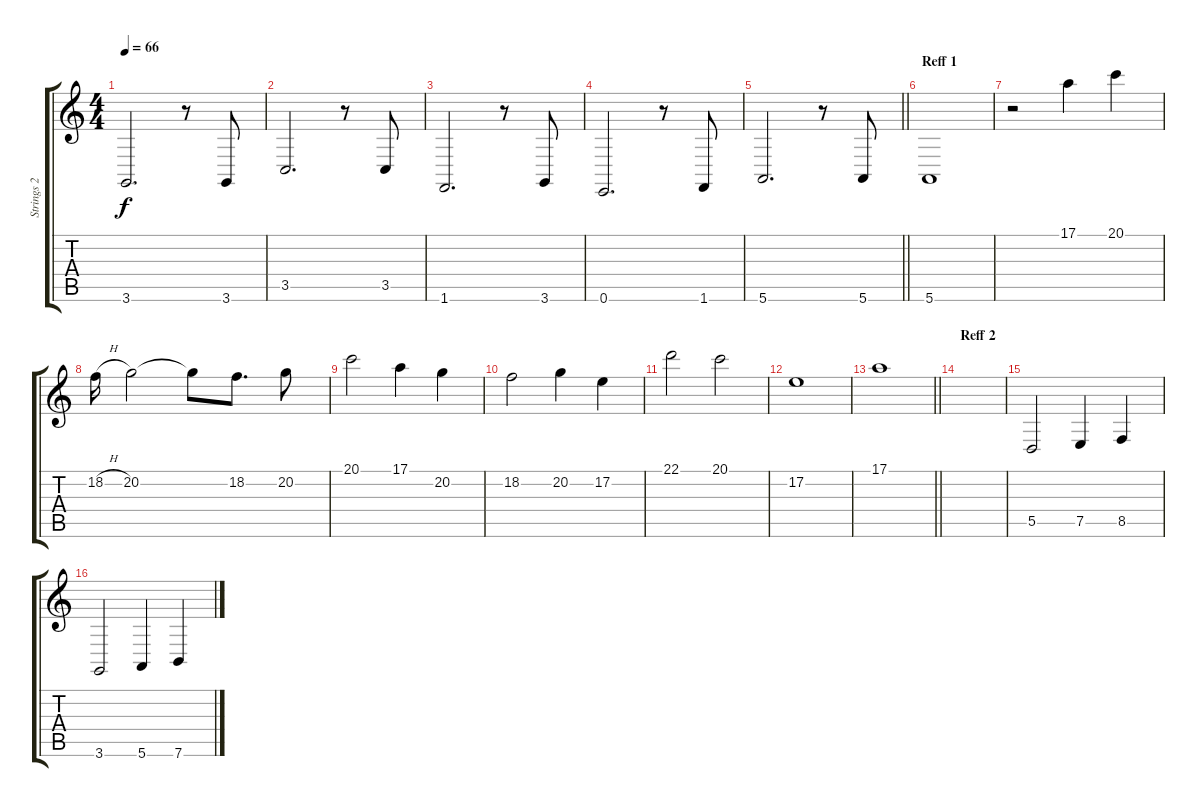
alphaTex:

\track ("Strings 2" "Strings 2") {instrument stringensemble2}
\staff {score tabs}
\tuning (E4 B3 G3 D3 A2 E2) {hide}
\ts (4 4)
\tempo 66
\clef g2
\ks c
3.6.2{d dy f} r.8 3.6.8 |
3.5.2{d} r.8 3.5.8 |
1.6.2{d} r.8 3.6.8 |
0.6.2{d} r.8 1.6.8 |
\barLineRight lightlight
5.6.2{d} r.8 5.6.8 |
\section ("" "Reff 1")
5.6.1 |
r.2 17.1.4 20.1.4 |
18.2{h}.16 20.2.2 20.2{t}.8 18.2.8{d} 20.2.8 |
20.1.2 17.1.4 20.2.4 |
18.2.2 20.2.4 17.2.4 |
22.1.2 20.1.2 |
17.2.1 |
\barLineRight lightlight
17.1.1 |
\section ("" "Reff 2")
|
5.5.2 7.5.4 8.5.4 |
3.6.2 5.6.4 7.6.4
